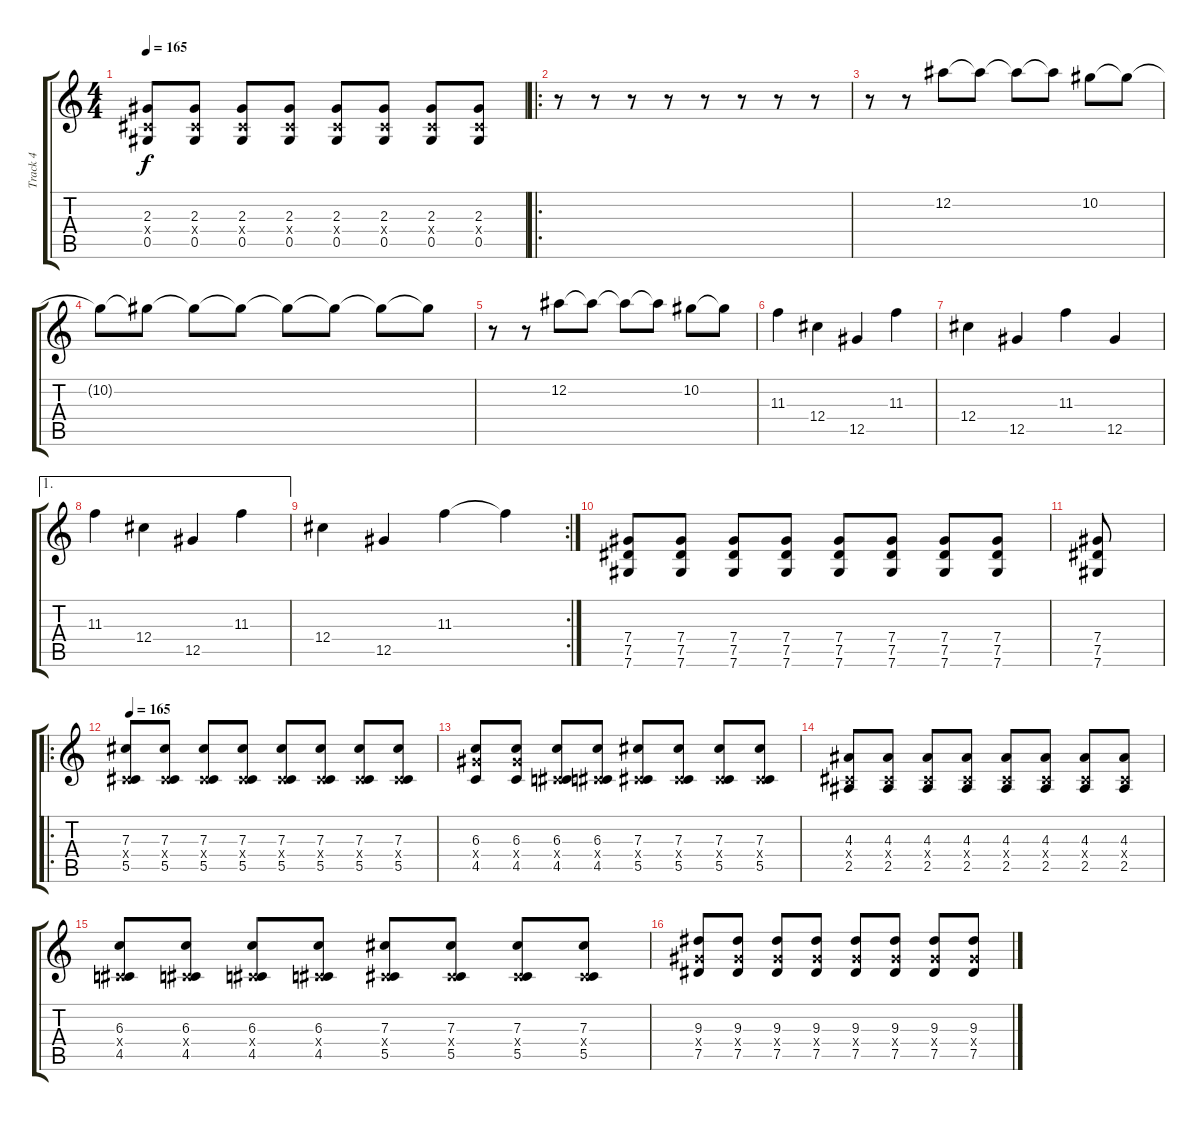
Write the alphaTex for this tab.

\track ("Track 4" "Track 4") {instrument distortionguitar}
\staff {score tabs}
\tuning (Eb4 Bb3 Gb3 Db3 Ab2 Db2) {hide}
\ts (4 4)
\tempo 165
\clef g2
\ks c
(2.3 0.4{x} 0.5).8{dy f} (2.3 0.4{x} 0.5).8 (2.3 0.4{x} 0.5).8 (2.3 0.4{x} 0.5).8 (2.3 0.4{x} 0.5).8 (2.3 0.4{x} 0.5).8 (2.3 0.4{x} 0.5).8 (2.3 0.4{x} 0.5).8 |
\ro
r.8{instrument electricguitarmuted} r.8 r.8 r.8 r.8 r.8 r.8 r.8 |
r.8 r.8 12.2.8 12.2{t}.8 12.2{t}.8 12.2{t}.8 10.2.8 10.2{t}.8 |
10.2{t}.8 10.2{t}.8 10.2{t}.8 10.2{t}.8 10.2{t}.8 10.2{t}.8 10.2{t}.8 10.2{t}.8 |
r.8 r.8 12.2.8 12.2{t}.8 12.2{t}.8 12.2{t}.8 10.2.8 10.2{t}.8 |
11.3.4 12.4.4 12.5.4 11.3.4 |
12.4.4 12.5.4 11.3.4 12.5.4 |
\ae 1
11.3.4 12.4.4 12.5.4 11.3.4 |
\rc 2
12.4.4 12.5.4 11.3.4 11.3{t}.4 |
(7.4 7.5 7.6).8{instrument electricguitarmuted} (7.4 7.5 7.6).8 (7.4 7.5 7.6).8 (7.4 7.5 7.6).8 (7.4 7.5 7.6).8 (7.4 7.5 7.6).8 (7.4 7.5 7.6).8 (7.4 7.5 7.6).8 |
(7.4 7.5 7.6).8{instrument distortionguitar} |
\ro
\tempo 165
(7.3 0.4{x} 5.5).8 (7.3 0.4{x} 5.5).8 (7.3 0.4{x} 5.5).8 (7.3 0.4{x} 5.5).8 (7.3 0.4{x} 5.5).8 (7.3 0.4{x} 5.5).8 (7.3 0.4{x} 5.5).8 (7.3 0.4{x} 5.5).8 |
(6.3 7.4{x} 4.5).8 (6.3 7.4{x} 4.5).8 (6.3 0.4{x} 4.5).8 (6.3 0.4{x} 4.5).8 (7.3 0.4{x} 5.5).8 (7.3 0.4{x} 5.5).8 (7.3 0.4{x} 5.5).8 (7.3 0.4{x} 5.5).8 |
(4.3 0.4{x} 2.5).8 (4.3 0.4{x} 2.5).8 (4.3 0.4{x} 2.5).8 (4.3 0.4{x} 2.5).8 (4.3 0.4{x} 2.5).8 (4.3 0.4{x} 2.5).8 (4.3 0.4{x} 2.5).8 (4.3 0.4{x} 2.5).8 |
(6.3 0.4{x} 4.5).8 (6.3 0.4{x} 4.5).8 (6.3 0.4{x} 4.5).8 (6.3 0.4{x} 4.5).8 (7.3 0.4{x} 5.5).8 (7.3 0.4{x} 5.5).8 (7.3 0.4{x} 5.5).8 (7.3 0.4{x} 5.5).8 |
(9.3 7.4{x} 7.5).8 (9.3 7.4{x} 7.5).8 (9.3 7.4{x} 7.5).8 (9.3 7.4{x} 7.5).8 (9.3 7.4{x} 7.5).8 (9.3 7.4{x} 7.5).8 (9.3 7.4{x} 7.5).8 (9.3 7.4{x} 7.5).8
